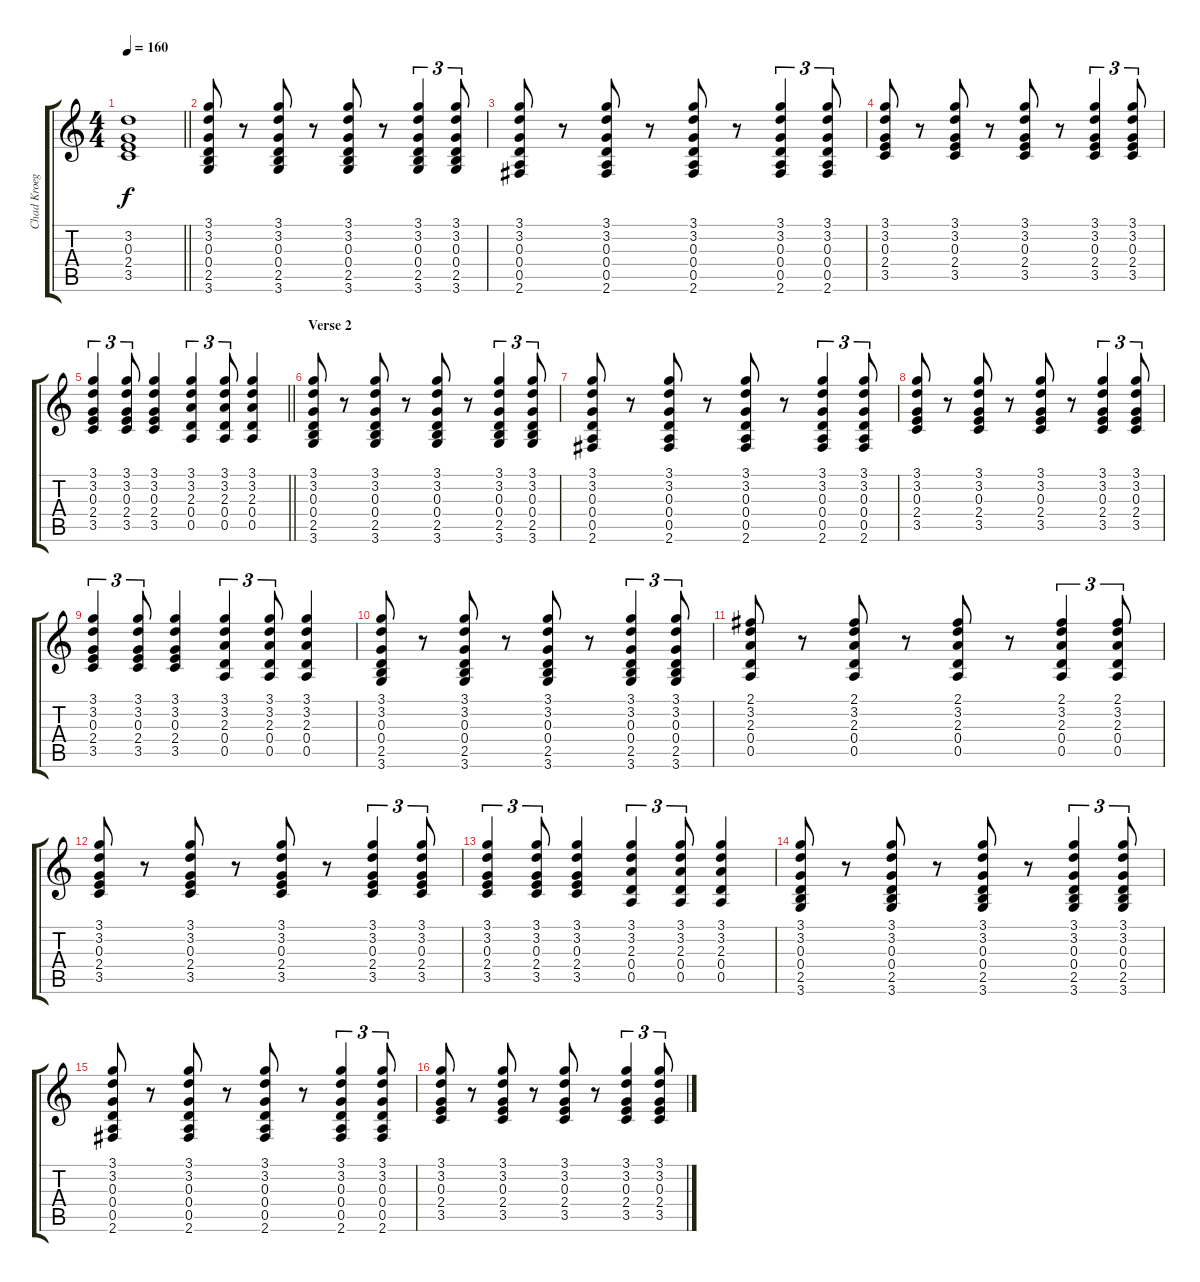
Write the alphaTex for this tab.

\track ("Chad Kroeger" "Chad Kroeg") {instrument acousticguitarsteel}
\staff {score tabs}
\tuning (E4 B3 G3 D3 A2 E2) {hide}
\ts (4 4)
\tempo 160
\clef g2
\barLineRight lightlight
\ks c
(3.2{t} 0.3{t} 2.4{t} 3.5{t}).1{dy f} |
\section ("" "")
(3.1 3.2 0.3 0.4 2.5 3.6).8 r.8 (3.1 3.2 0.3 0.4 2.5 3.6).8 r.8 (3.1 3.2 0.3 0.4 2.5 3.6).8 r.8 (3.1 3.2 0.3 0.4 2.5 3.6).4{tu (3 2)} (3.1 3.2 0.3 0.4 2.5 3.6).8{tu (3 2)} |
(3.1 3.2 0.3 0.4 0.5 2.6).8 r.8 (3.1 3.2 0.3 0.4 0.5 2.6).8 r.8 (3.1 3.2 0.3 0.4 0.5 2.6).8 r.8 (3.1 3.2 0.3 0.4 0.5 2.6).4{tu (3 2)} (3.1 3.2 0.3 0.4 0.5 2.6).8{tu (3 2)} |
(3.1 3.2 0.3 2.4 3.5).8 r.8 (3.1 3.2 0.3 2.4 3.5).8 r.8 (3.1 3.2 0.3 2.4 3.5).8 r.8 (3.1 3.2 0.3 2.4 3.5).4{tu (3 2)} (3.1 3.2 0.3 2.4 3.5).8{tu (3 2)} |
\barLineRight lightlight
(3.1 3.2 0.3 2.4 3.5).4{tu (3 2)} (3.1 3.2 0.3 2.4 3.5).8{tu (3 2)} (3.1 3.2 0.3 2.4 3.5).4 (3.1 3.2 2.3 0.4 0.5).4{tu (3 2)} (3.1 3.2 2.3 0.4 0.5).8{tu (3 2)} (3.1 3.2 2.3 0.4 0.5).4 |
\section ("" "Verse 2")
(3.1 3.2 0.3 0.4 2.5 3.6).8 r.8 (3.1 3.2 0.3 0.4 2.5 3.6).8 r.8 (3.1 3.2 0.3 0.4 2.5 3.6).8 r.8 (3.1 3.2 0.3 0.4 2.5 3.6).4{tu (3 2)} (3.1 3.2 0.3 0.4 2.5 3.6).8{tu (3 2)} |
(3.1 3.2 0.3 0.4 0.5 2.6).8 r.8 (3.1 3.2 0.3 0.4 0.5 2.6).8 r.8 (3.1 3.2 0.3 0.4 0.5 2.6).8 r.8 (3.1 3.2 0.3 0.4 0.5 2.6).4{tu (3 2)} (3.1 3.2 0.3 0.4 0.5 2.6).8{tu (3 2)} |
(3.1 3.2 0.3 2.4 3.5).8 r.8 (3.1 3.2 0.3 2.4 3.5).8 r.8 (3.1 3.2 0.3 2.4 3.5).8 r.8 (3.1 3.2 0.3 2.4 3.5).4{tu (3 2)} (3.1 3.2 0.3 2.4 3.5).8{tu (3 2)} |
(3.1 3.2 0.3 2.4 3.5).4{tu (3 2)} (3.1 3.2 0.3 2.4 3.5).8{tu (3 2)} (3.1 3.2 0.3 2.4 3.5).4 (3.1 3.2 2.3 0.4 0.5).4{tu (3 2)} (3.1 3.2 2.3 0.4 0.5).8{tu (3 2)} (3.1 3.2 2.3 0.4 0.5).4 |
(3.1 3.2 0.3 0.4 2.5 3.6).8 r.8 (3.1 3.2 0.3 0.4 2.5 3.6).8 r.8 (3.1 3.2 0.3 0.4 2.5 3.6).8 r.8 (3.1 3.2 0.3 0.4 2.5 3.6).4{tu (3 2)} (3.1 3.2 0.3 0.4 2.5 3.6).8{tu (3 2)} |
(2.1 3.2 2.3 0.4 0.5).8 r.8 (2.1 3.2 2.3 0.4 0.5).8 r.8 (2.1 3.2 2.3 0.4 0.5).8 r.8 (2.1 3.2 2.3 0.4 0.5).4{tu (3 2)} (2.1 3.2 2.3 0.4 0.5).8{tu (3 2)} |
(3.1 3.2 0.3 2.4 3.5).8 r.8 (3.1 3.2 0.3 2.4 3.5).8 r.8 (3.1 3.2 0.3 2.4 3.5).8 r.8 (3.1 3.2 0.3 2.4 3.5).4{tu (3 2)} (3.1 3.2 0.3 2.4 3.5).8{tu (3 2)} |
(3.1 3.2 0.3 2.4 3.5).4{tu (3 2)} (3.1 3.2 0.3 2.4 3.5).8{tu (3 2)} (3.1 3.2 0.3 2.4 3.5).4 (3.1 3.2 2.3 0.4 0.5).4{tu (3 2)} (3.1 3.2 2.3 0.4 0.5).8{tu (3 2)} (3.1 3.2 2.3 0.4 0.5).4 |
(3.1 3.2 0.3 0.4 2.5 3.6).8 r.8 (3.1 3.2 0.3 0.4 2.5 3.6).8 r.8 (3.1 3.2 0.3 0.4 2.5 3.6).8 r.8 (3.1 3.2 0.3 0.4 2.5 3.6).4{tu (3 2)} (3.1 3.2 0.3 0.4 2.5 3.6).8{tu (3 2)} |
(3.1 3.2 0.3 0.4 0.5 2.6).8 r.8 (3.1 3.2 0.3 0.4 0.5 2.6).8 r.8 (3.1 3.2 0.3 0.4 0.5 2.6).8 r.8 (3.1 3.2 0.3 0.4 0.5 2.6).4{tu (3 2)} (3.1 3.2 0.3 0.4 0.5 2.6).8{tu (3 2)} |
(3.1 3.2 0.3 2.4 3.5).8 r.8 (3.1 3.2 0.3 2.4 3.5).8 r.8 (3.1 3.2 0.3 2.4 3.5).8 r.8 (3.1 3.2 0.3 2.4 3.5).4{tu (3 2)} (3.1 3.2 0.3 2.4 3.5).8{tu (3 2)}
